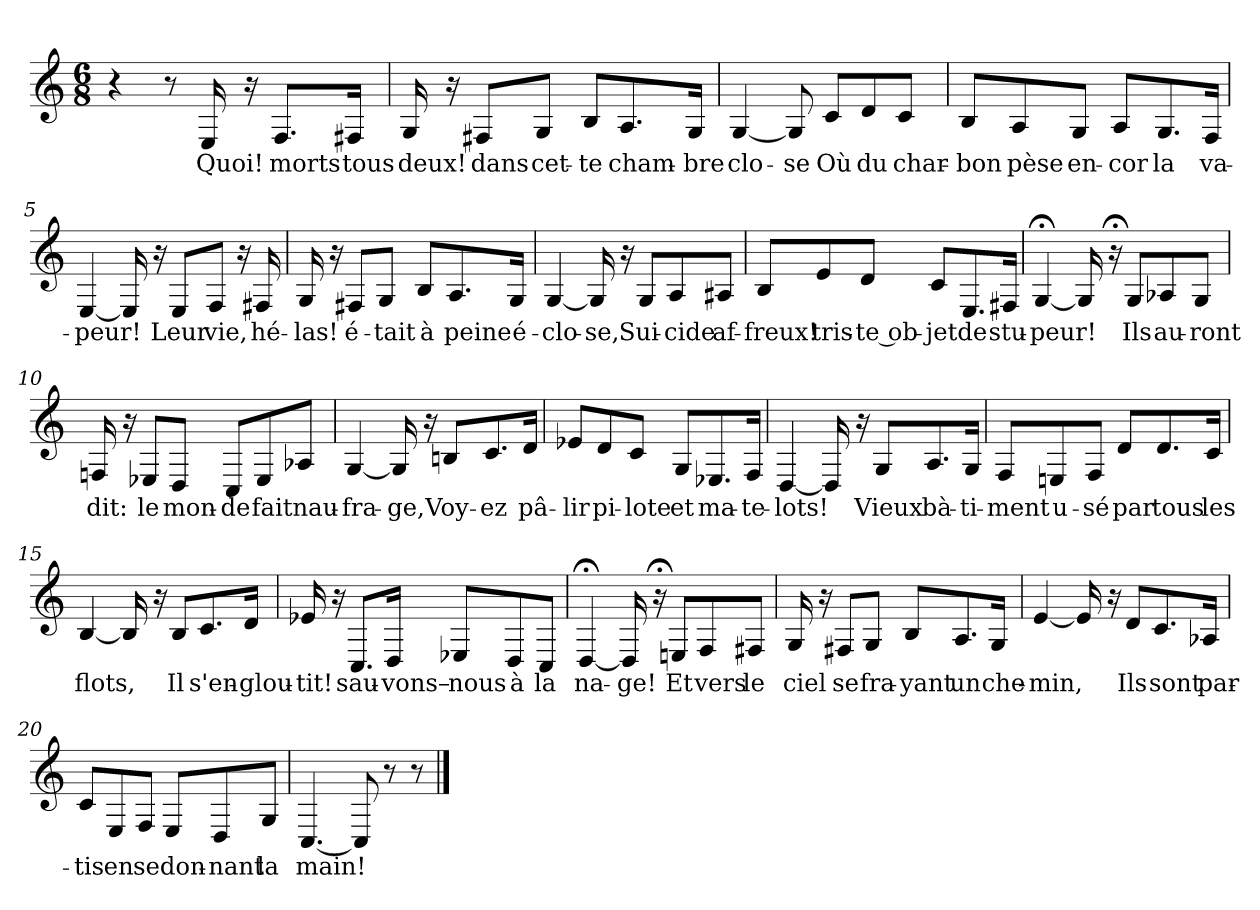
**kern	**text
*part1	*part1
*staff1	*staff1
*clefG2	*
*k[]	*
*M6/8	*
=1	=1
4r	.
8r	.
!	!LO:LY:b
16E/	Quoi!
16r	.
!	!LO:LY:b
8.F/L	morts
!	!LO:LY:b
16F#X/Jk	tous
=2	=2
!	!LO:LY:b
16G/	deux!
16r	.
!	!LO:LY:b
8F#X/L	dans
!	!LO:LY:b
8G/J	cet-
!	!LO:LY:b
8B/L	-te
!	!LO:LY:b
8.A/	cham-
!	!LO:LY:b
16G/Jk	-bre
=3	=3
!	!LO:LY:b
[4G/	clo-
!	!LO:LY:b
8G/]	-se
!	!LO:LY:b
8c/L	Où
!	!LO:LY:b
8d/	du
!	!LO:LY:b
8c/J	char-
=4	=4
!	!LO:LY:b
8B/L	-bon
!	!LO:LY:b
8A/	pèse
!	!LO:LY:b
8G/J	en-
!	!LO:LY:b
8A/L	-cor
!	!LO:LY:b
8.G/	la
!	!LO:LY:b
16F/Jk	va-
=5	=5
!	!LO:LY:b
[4E/	-peur!
16E/]	.
16r	.
!	!LO:LY:b
8E/L	Leur
!	!LO:LY:b
8F/J	vie,
16r	.
!	!LO:LY:b
16F#X/	hé-
!!LO:LB:g=z
=6	=6
!	!LO:LY:b
16G/	-las!
16r	.
!	!LO:LY:b
8F#X/L	é-
!	!LO:LY:b
8G/J	-tait
!	!LO:LY:b
8B/L	à
!	!LO:LY:b
8.A/	peine
!	!LO:LY:b
16G/Jk	é-
=7	=7
!	!LO:LY:b
[4G/	-clo-
!	!LO:LY:b
16G/]	-se,
16r	.
!	!LO:LY:b
8G/L	Sui-
!	!LO:LY:b
8A/	-cide
!	!LO:LY:b
8A#X/J	af-
=8	=8
!	!LO:LY:b
8B/L	-freux!
!	!LO:LY:b
8e/	tris-
!	!LO:LY:b
8d/J	-te ob-
!	!LO:LY:b
8c/L	-jet
!	!LO:LY:b
8.E/	de
!	!LO:LY:b
16F#X/Jk	stu-
=9	=9
!	!LO:LY:b
[4G;</	-peur!
16G/]	.
16r;<	.
!	!LO:LY:b
8G/L	Ils
!	!LO:LY:b
8A-X/	au-
!	!LO:LY:b
8G/J	-ront
=10	=10
!	!LO:LY:b
16Fn/	dit:
16r	.
!	!LO:LY:b
8E-X/L	le
!	!LO:LY:b
8D/J	mon-
!	!LO:LY:b
8C/L	-de
!	!LO:LY:b
8E-/	fait
!	!LO:LY:b
8A-X/J	nau-
!!LO:LB:g=z
=11	=11
!	!LO:LY:b
[4G/	-fra-
!	!LO:LY:b
16G/]	-ge,
16r	.
!	!LO:LY:b
8Bn/L	Voy-
!	!LO:LY:b
8.c/	-ez
!	!LO:LY:b
16d/Jk	pâ-
=12	=12
!	!LO:LY:b
8e-X/L	-lir
!	!LO:LY:b
8d/	pi-
!	!LO:LY:b
8c/J	-lote
!	!LO:LY:b
8G/L	et
!	!LO:LY:b
8.E-X/	ma-
!	!LO:LY:b
16F/Jk	-te-
=13	=13
!	!LO:LY:b
[4D/	-lots!
16D/]	.
16r	.
!	!LO:LY:b
8G/L	Vieux
!	!LO:LY:b
8.A/	bà-
!	!LO:LY:b
16G/Jk	-ti-
=14	=14
!	!LO:LY:b
8F/L	-ment
!	!LO:LY:b
8En/	u-
!	!LO:LY:b
8F/J	-sé
!	!LO:LY:b
8d/L	par
!	!LO:LY:b
8.d/	tous
!	!LO:LY:b
16c/Jk	les
=15	=15
!	!LO:LY:b
[4B/	flots,
16B/]	.
16r	.
!	!LO:LY:b
8B/L	Il
!	!LO:LY:b
8.c/	s'en-
!	!LO:LY:b
16d/Jk	-glou-
!!LO:LB:g=z
=16	=16
!	!LO:LY:b
16e-X/	-tit!
16r	.
!	!LO:LY:b
8.C/L	sau-
!	!LO:LY:b
16D/Jk	-vons–
!	!LO:LY:b
8E-X/L	nous
!	!LO:LY:b
8D/	à
!	!LO:LY:b
8C/J	la
=17	=17
!	!LO:LY:b
[4D;</	na-
!	!LO:LY:b
16D/]	-ge!
16r;<	.
!	!LO:LY:b
8En/L	Et
!	!LO:LY:b
8F/	vers
!	!LO:LY:b
8F#X/J	le
=18	=18
!	!LO:LY:b
16G/	ciel
16r	.
!	!LO:LY:b
8F#X/L	se
!	!LO:LY:b
8G/J	fra-
!	!LO:LY:b
8B/L	-yant
!	!LO:LY:b
8.A/	un
!	!LO:LY:b
16G/Jk	che-
=19	=19
!	!LO:LY:b
[4e/	-min,
16e/]	.
16r	.
!	!LO:LY:b
8d/L	Ils
!	!LO:LY:b
8.c/	sont
!	!LO:LY:b
16A-X/Jk	par-
=20	=20
!	!LO:LY:b
8c/L	-tis
!	!LO:LY:b
8E/	en
!	!LO:LY:b
8F/J	se
!	!LO:LY:b
8E/L	don-
!	!LO:LY:b
8D/	-nant
!	!LO:LY:b
8G/J	la
!!LO:LB:g=z
=21	=21
!	!LO:LY:b
[4.C/	main!
8C/]	.
8r	.
8r	.
==	==
*-	*-
